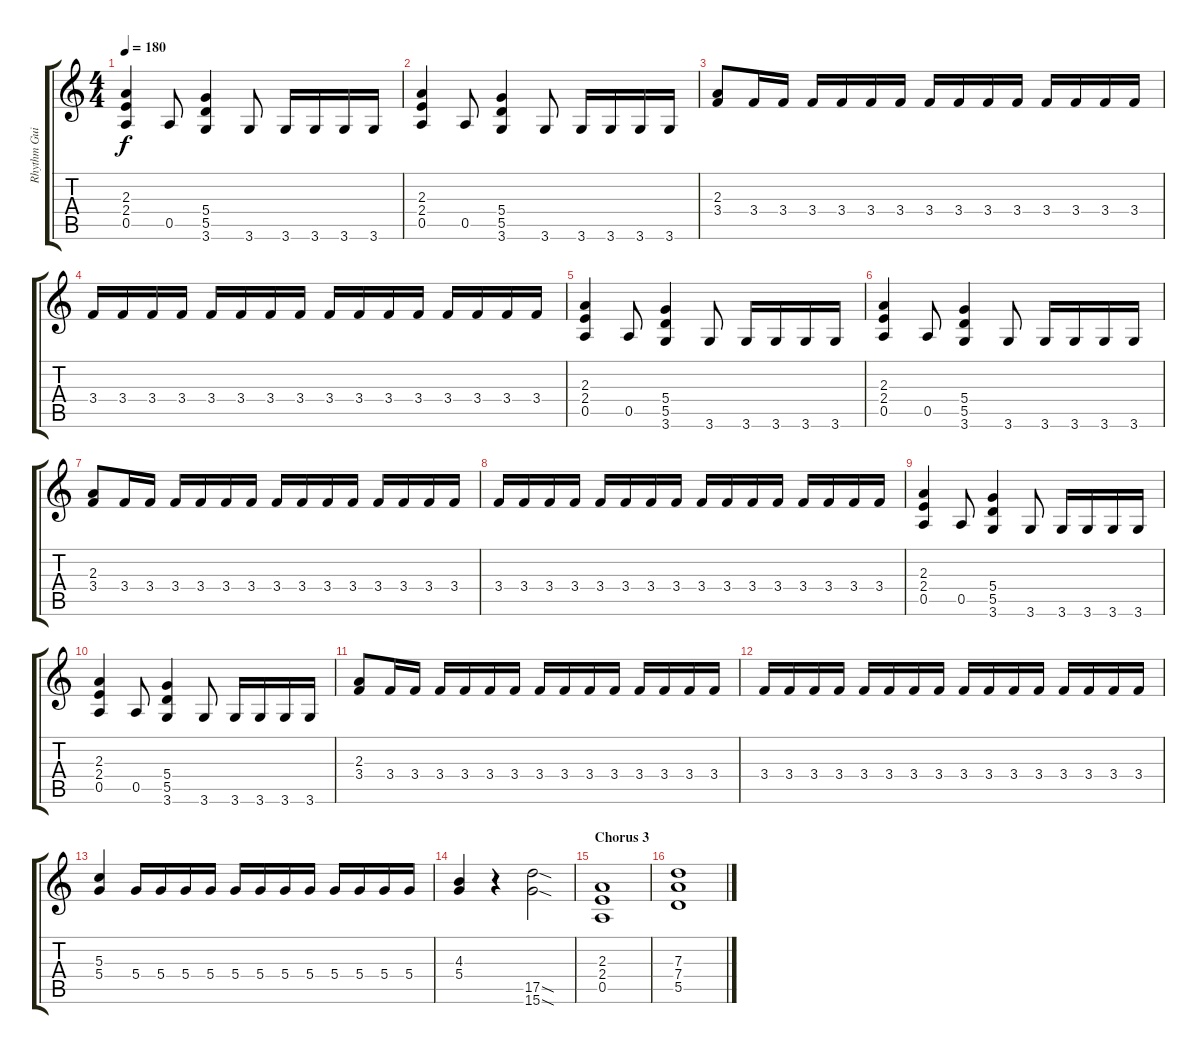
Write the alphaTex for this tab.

\track ("Rhythm Guitar 2 " "Rhythm Gui") {instrument overdrivenguitar}
\staff {score tabs}
\tuning (E4 B3 G3 D3 A2 E2) {hide}
\ts (4 4)
\tempo 180
\clef g2
\ks c
(2.3 2.4 0.5).4{dy f} 0.5.8 (5.4 5.5 3.6).4 3.6.8 3.6.16 3.6.16 3.6.16 3.6.16 |
(2.3 2.4 0.5).4 0.5.8 (5.4 5.5 3.6).4 3.6.8 3.6.16 3.6.16 3.6.16 3.6.16 |
(2.3 3.4).8 3.4.16 3.4.16 3.4.16 3.4.16 3.4.16 3.4.16 3.4.16 3.4.16 3.4.16 3.4.16 3.4.16 3.4.16 3.4.16 3.4.16 |
3.4.16 3.4.16 3.4.16 3.4.16 3.4.16 3.4.16 3.4.16 3.4.16 3.4.16 3.4.16 3.4.16 3.4.16 3.4.16 3.4.16 3.4.16 3.4.16 |
(2.3 2.4 0.5).4 0.5.8 (5.4 5.5 3.6).4 3.6.8 3.6.16 3.6.16 3.6.16 3.6.16 |
(2.3 2.4 0.5).4 0.5.8 (5.4 5.5 3.6).4 3.6.8 3.6.16 3.6.16 3.6.16 3.6.16 |
(2.3 3.4).8 3.4.16 3.4.16 3.4.16 3.4.16 3.4.16 3.4.16 3.4.16 3.4.16 3.4.16 3.4.16 3.4.16 3.4.16 3.4.16 3.4.16 |
3.4.16 3.4.16 3.4.16 3.4.16 3.4.16 3.4.16 3.4.16 3.4.16 3.4.16 3.4.16 3.4.16 3.4.16 3.4.16 3.4.16 3.4.16 3.4.16 |
(2.3 2.4 0.5).4 0.5.8 (5.4 5.5 3.6).4 3.6.8 3.6.16 3.6.16 3.6.16 3.6.16 |
(2.3 2.4 0.5).4 0.5.8 (5.4 5.5 3.6).4 3.6.8 3.6.16 3.6.16 3.6.16 3.6.16 |
(2.3 3.4).8 3.4.16 3.4.16 3.4.16 3.4.16 3.4.16 3.4.16 3.4.16 3.4.16 3.4.16 3.4.16 3.4.16 3.4.16 3.4.16 3.4.16 |
3.4.16 3.4.16 3.4.16 3.4.16 3.4.16 3.4.16 3.4.16 3.4.16 3.4.16 3.4.16 3.4.16 3.4.16 3.4.16 3.4.16 3.4.16 3.4.16 |
(5.3 5.4).4 5.4.16 5.4.16 5.4.16 5.4.16 5.4.16 5.4.16 5.4.16 5.4.16 5.4.16 5.4.16 5.4.16 5.4.16 |
(4.3 5.4).4 r.4 (17.5{sod} 15.6{sod}).2 |
\section ("" "Chorus 3")
(2.3 2.4 0.5).1 |
(7.3 7.4 5.5).1
